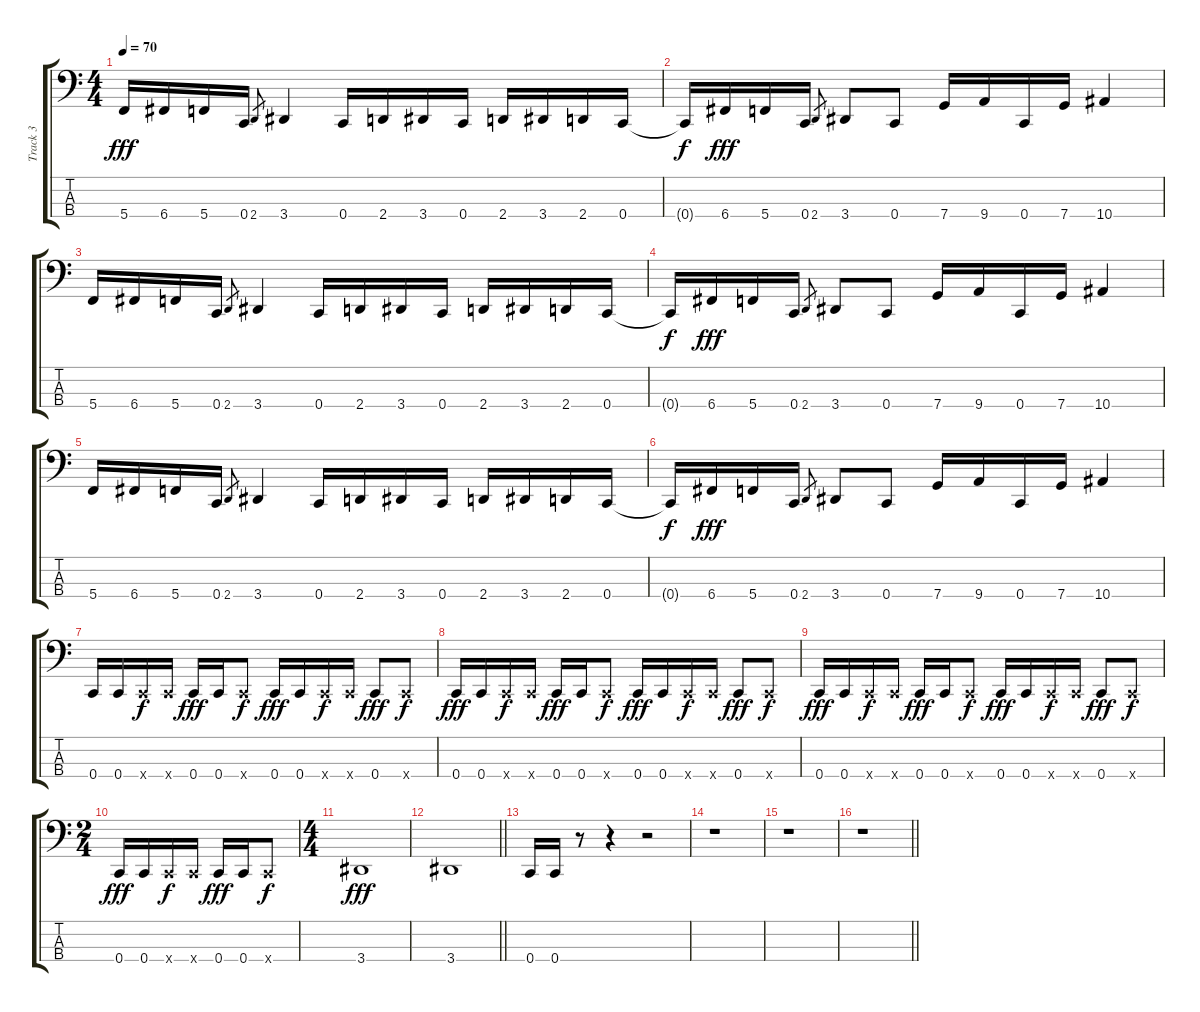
\track ("Track 3" "Track 3") {instrument electricbasspick}
\staff {score tabs}
\tuning (F2 C2 G1 C1) {hide}
\ts (4 4)
\tempo 70
\clef f4
\ks c
5.4.16{dy fff} 6.4.16 5.4.16 0.4.16 2.4.8{gr} 3.4.4 0.4.16 2.4.16 3.4.16 0.4.16 2.4.16 3.4.16 2.4.16 0.4.16 |
0.4{t}.16{dy f} 6.4.16{dy fff} 5.4.16 0.4.16 2.4.8{gr} 3.4.8 0.4.8 7.4.16 9.4.16 0.4.16 7.4.16 10.4.4 |
5.4.16 6.4.16 5.4.16 0.4.16 2.4.8{gr} 3.4.4 0.4.16 2.4.16 3.4.16 0.4.16 2.4.16 3.4.16 2.4.16 0.4.16 |
0.4{t}.16{dy f} 6.4.16{dy fff} 5.4.16 0.4.16 2.4.8{gr} 3.4.8 0.4.8 7.4.16 9.4.16 0.4.16 7.4.16 10.4.4 |
5.4.16 6.4.16 5.4.16 0.4.16 2.4.8{gr} 3.4.4 0.4.16 2.4.16 3.4.16 0.4.16 2.4.16 3.4.16 2.4.16 0.4.16 |
0.4{t}.16{dy f} 6.4.16{dy fff} 5.4.16 0.4.16 2.4.8{gr} 3.4.8 0.4.8 7.4.16 9.4.16 0.4.16 7.4.16 10.4.4 |
0.4.16 0.4.16 0.4{x}.16{dy f} 0.4{x}.16 0.4.16{dy fff} 0.4.16 0.4{x}.8{dy f} 0.4.16{dy fff} 0.4.16 0.4{x}.16{dy f} 0.4{x}.16 0.4.8{dy fff} 0.4{x}.8{dy f} |
0.4.16{dy fff} 0.4.16 0.4{x}.16{dy f} 0.4{x}.16 0.4.16{dy fff} 0.4.16 0.4{x}.8{dy f} 0.4.16{dy fff} 0.4.16 0.4{x}.16{dy f} 0.4{x}.16 0.4.8{dy fff} 0.4{x}.8{dy f} |
0.4.16{dy fff} 0.4.16 0.4{x}.16{dy f} 0.4{x}.16 0.4.16{dy fff} 0.4.16 0.4{x}.8{dy f} 0.4.16{dy fff} 0.4.16 0.4{x}.16{dy f} 0.4{x}.16 0.4.8{dy fff} 0.4{x}.8{dy f} |
\ts (2 4)
0.4.16{dy fff} 0.4.16 0.4{x}.16{dy f} 0.4{x}.16 0.4.16{dy fff} 0.4.16 0.4{x}.8{dy f} |
\ts (4 4)
3.4.1{dy fff} |
\barLineRight lightlight
3.4.1 |
0.4.16 0.4.16 r.8 r.4 r.2 |
r.1 |
r.1 |
\barLineRight lightlight
r.1
